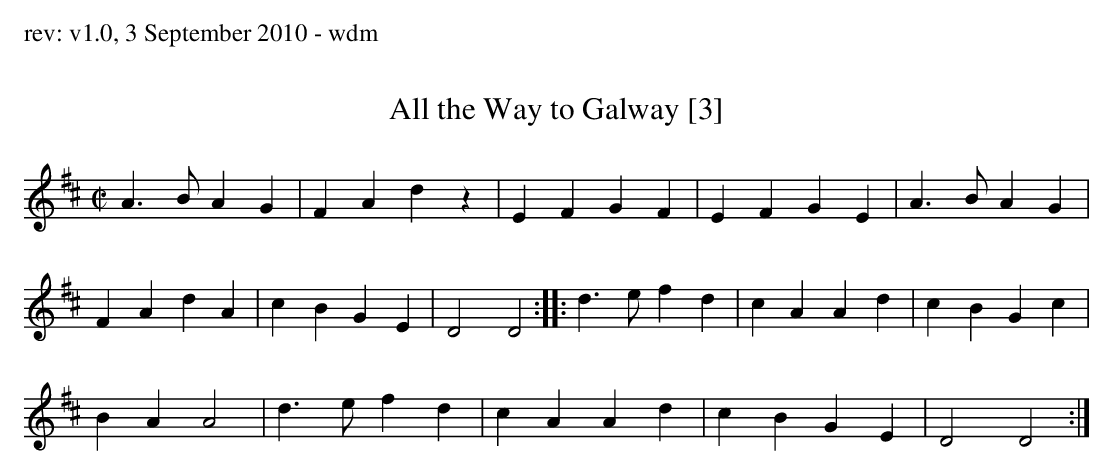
X:1
T:All the Way to Galway [3]
M:C|
L:1/8
K:D
A3B A2G2 | F2A2d2 z2 | E2F2G2F2 | E2F2G2E2 | A3B A2G2 |
F2A2d2A2 | c2B2G2E2 | D4 D4 :: d3e f2d2 | c2A2A2d2 | c2B2G2c2 |
B2A2A4 | d3e f2d2 | c2A2A2d2 | c2B2G2E2 | D4 D4 :|
